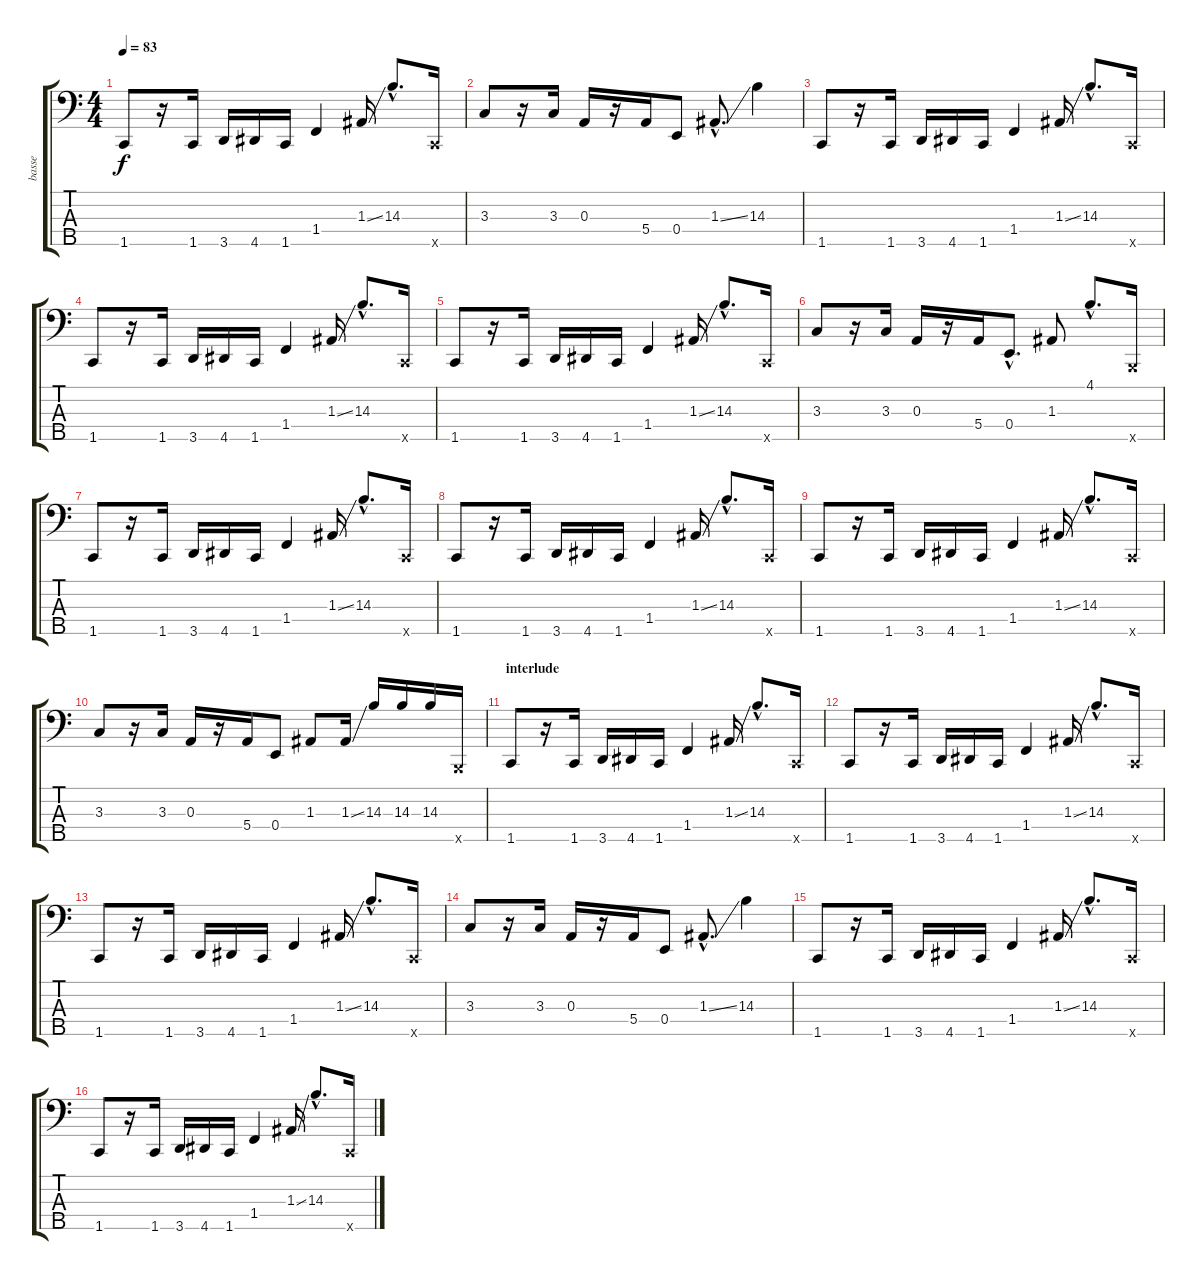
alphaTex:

\track ("basse" "basse") {instrument electricbassfinger}
\staff {score tabs}
\tuning (G2 D2 A1 E1 B0) {hide}
\ts (4 4)
\tempo 83
\clef f4
\ks c
1.5.8{dy f} r.16 1.5.16 3.5.16 4.5.16 1.5.16 1.4.4 1.3{ss}.16 14.3{hac}.8{d} 1.5{x}.16 |
3.3.8 r.16 3.3.16 0.3.16 r.16 5.4.16 0.4.8 1.3{ss hac}.8{d} 14.3.4 |
1.5.8 r.16 1.5.16 3.5.16 4.5.16 1.5.16 1.4.4 1.3{ss}.16 14.3{hac}.8{d} 1.5{x}.16 |
1.5.8 r.16 1.5.16 3.5.16 4.5.16 1.5.16 1.4.4 1.3{ss}.16 14.3{hac}.8{d} 1.5{x}.16 |
1.5.8 r.16 1.5.16 3.5.16 4.5.16 1.5.16 1.4.4 1.3{ss}.16 14.3{hac}.8{d} 1.5{x}.16 |
3.3.8 r.16 3.3.16 0.3.16 r.16 5.4.16 0.4{hac}.8{d} 1.3.8 4.1{hac}.8{d} 0.5{x}.16 |
1.5.8 r.16 1.5.16 3.5.16 4.5.16 1.5.16 1.4.4 1.3{ss}.16 14.3{hac}.8{d} 1.5{x}.16 |
1.5.8 r.16 1.5.16 3.5.16 4.5.16 1.5.16 1.4.4 1.3{ss}.16 14.3{hac}.8{d} 1.5{x}.16 |
1.5.8 r.16 1.5.16 3.5.16 4.5.16 1.5.16 1.4.4 1.3{ss}.16 14.3{hac}.8{d} 1.5{x}.16 |
3.3.8 r.16 3.3.16 0.3.16 r.16 5.4.16 0.4.8 1.3.8 1.3{ss}.16 14.3.16 14.3.16 14.3.16 0.5{x}.16 |
\section ("" "interlude")
1.5.8 r.16 1.5.16 3.5.16 4.5.16 1.5.16 1.4.4 1.3{ss}.16 14.3{hac}.8{d} 1.5{x}.16 |
1.5.8 r.16 1.5.16 3.5.16 4.5.16 1.5.16 1.4.4 1.3{ss}.16 14.3{hac}.8{d} 1.5{x}.16 |
1.5.8 r.16 1.5.16 3.5.16 4.5.16 1.5.16 1.4.4 1.3{ss}.16 14.3{hac}.8{d} 1.5{x}.16 |
3.3.8 r.16 3.3.16 0.3.16 r.16 5.4.16 0.4.8 1.3{ss hac}.8{d} 14.3.4 |
1.5.8 r.16 1.5.16 3.5.16 4.5.16 1.5.16 1.4.4 1.3{ss}.16 14.3{hac}.8{d} 1.5{x}.16 |
1.5.8 r.16 1.5.16 3.5.16 4.5.16 1.5.16 1.4.4 1.3{ss}.16 14.3{hac}.8{d} 1.5{x}.16
